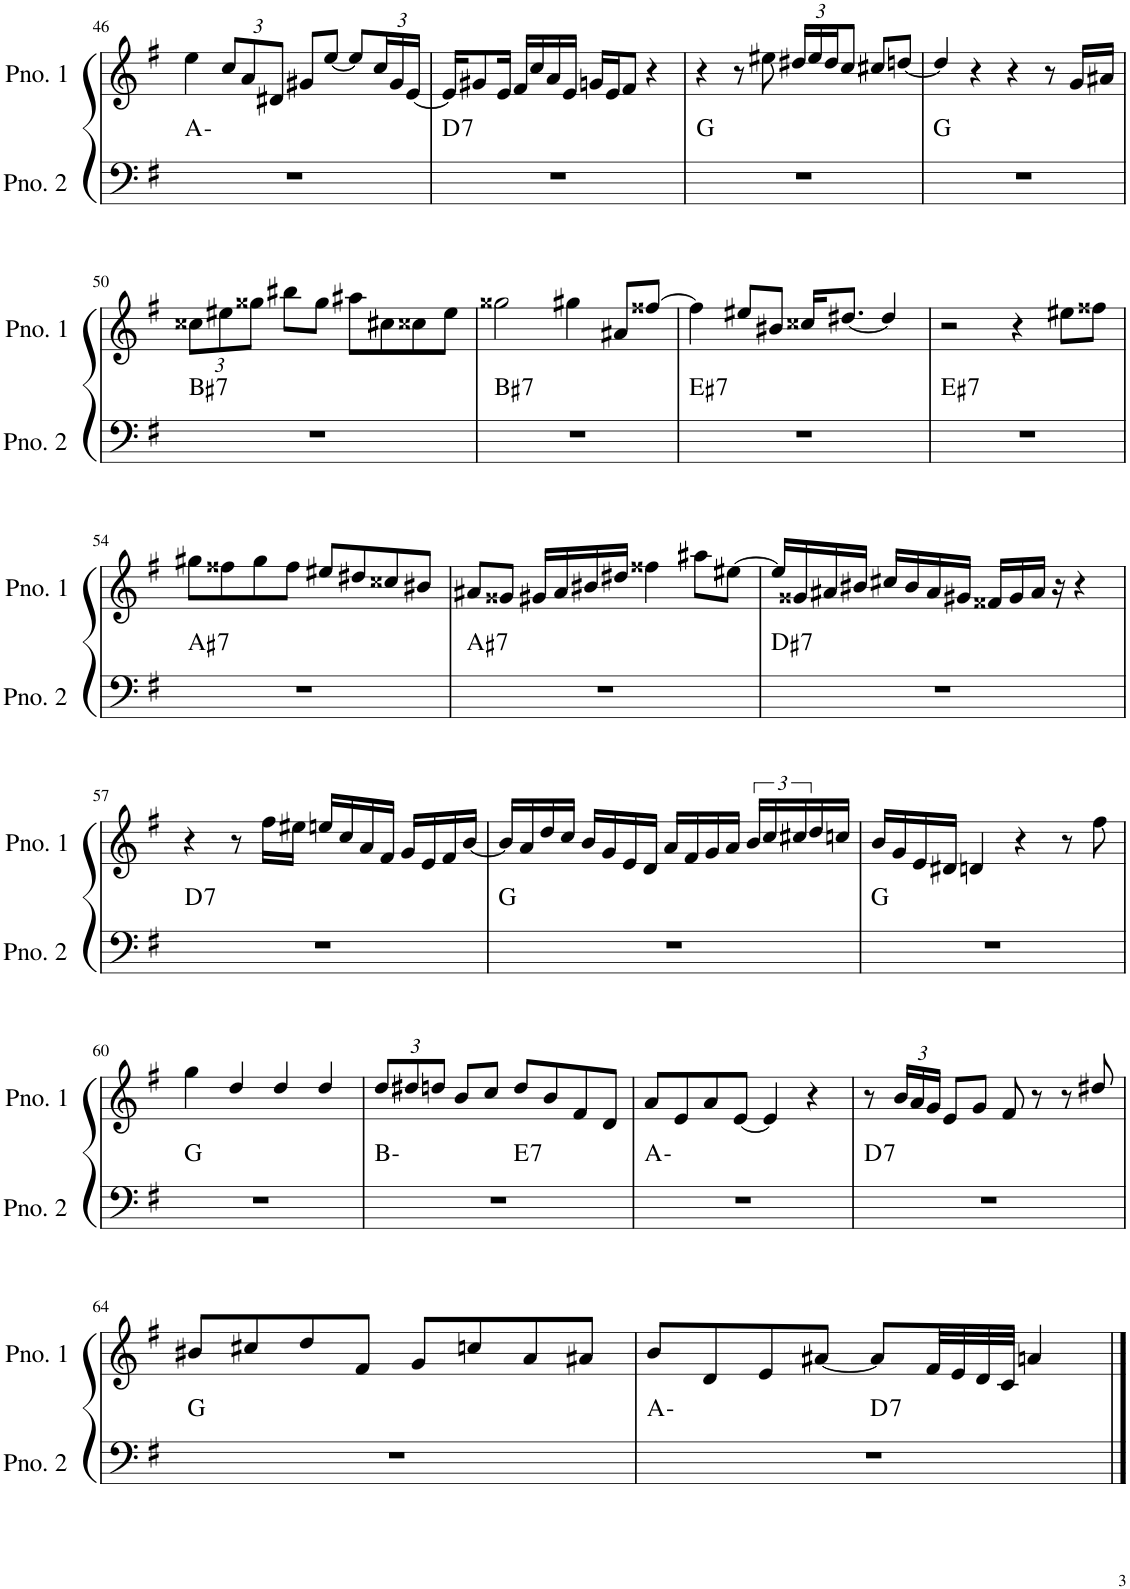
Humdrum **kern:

**kern	**harte	**kern
*part2	*part2	*part1
*staff2	*	*staff1
*I"ピアノ 2	*	*I"ピアノ 1
!!LO:PB:g=z
*clefF4	*	*clefG2
*k[f#]	*	*k[f#]
*M4/4	*	*M4/4
=46	=46	=46
1r	A:min	4ee\
*	*	*Xbrackettup
.	.	12cc/L
.	.	12a/
.	.	12d#X/J
.	.	8g#X/L
.	.	[8ee/J
.	.	8ee/L]
.	.	24cc/L
.	.	24g#/
.	.	[24e/JJ
=47	=47	=47
!	!LO:H:kt=7	!
1r	D:7	16e/KL]
.	.	8g#X/
.	.	16e/Jk
.	.	16f#/LL
.	.	16cc/
.	.	16a/
.	.	16e/JJ
.	.	16gn/LL
.	.	16e/J
.	.	8f#/J
.	.	4r
=48	=48	=48
1r	G:maj	4r
.	.	8r
.	.	8ee#X\
.	.	24dd#X/LL
.	.	24ee#/
.	.	24dd#/J
.	.	8cc/J
.	.	8cc#X/L
.	.	[8ddn/J
=49	=49	=49
1r	G:maj	4dd/]
.	.	4r
.	.	4r
.	.	8r
.	.	16g/LL
.	.	16a#X/JJ
!!LO:LB:g=z
=50	=50	=50
!	!LO:H:kt=7	!
1r	B#:7	12cc##X\L
.	.	12ee#X\
.	.	12gg##X\J
.	.	8bb#X\L
.	.	8gg##\J
.	.	8aa#X\L
.	.	8cc#X\
.	.	8cc##X\
.	.	8ee#\J
=51	=51	=51
!	!LO:H:kt=7	!
1r	B#:7	2gg##X\
.	.	4gg#X\
.	.	8a#X/L
.	.	[8ff##X/J
=52	=52	=52
!	!LO:H:kt=7	!
1r	E#:7	4ff##\]
.	.	8ee#X/L
.	.	8b#X/J
.	.	16cc##X/KL
.	.	[8.dd#X/J
.	.	4dd#/]
=53	=53	=53
!	!LO:H:kt=7	!
1r	E#:7	2r
.	.	4r
.	.	8ee#X\L
.	.	8ff##X\J
!!LO:LB:g=z
=54	=54	=54
!	!LO:H:kt=7	!
1r	A#:7	8gg#X\L
.	.	8ff##X\
.	.	8gg#\
.	.	8ff##\J
.	.	8ee#X/L
.	.	8dd#X/
.	.	8cc##X/
.	.	8b#X/J
=55	=55	=55
!	!LO:H:kt=7	!
1r	A#:7	8a#X/L
.	.	8g##X/J
.	.	16g#X/LL
.	.	16a#/
.	.	16b#X/
.	.	16dd#X/JJ
.	.	4ff##X\
.	.	8aa#X\L
.	.	[8ee#X\J
=56	=56	=56
!	!LO:H:kt=7	!
1r	D#:7	16ee#/LL]
.	.	16g##X/
.	.	16a#X/
.	.	16b#X/JJ
.	.	16cc#X/LL
.	.	16b#/
.	.	16a#/
.	.	16g#X/JJ
.	.	16f##X/LL
.	.	16g#/
.	.	16a#/JJ
.	.	16r
.	.	4r
!!LO:LB:g=z
=57	=57	=57
!	!LO:H:kt=7	!
1r	D:7	4r
.	.	8r
.	.	16ff#\LL
.	.	16ee#X\JJ
.	.	16een/LL
.	.	16cc/
.	.	16a/
.	.	16f#/JJ
.	.	16g/LL
.	.	16e/
.	.	16f#/
.	.	[16b/JJ
=58	=58	=58
1r	G:maj	16b/LL]
.	.	16a/
.	.	16dd/
.	.	16cc/JJ
.	.	16b/LL
.	.	16g/
.	.	16e/
.	.	16d/JJ
.	.	16a/LL
.	.	16f#/
.	.	16g/
.	.	16a/JJ
*	*	*brackettup
.	.	24b/LL
.	.	24cc/
.	.	24cc#X/
.	.	16dd/
.	.	16ccn/JJ
=59	=59	=59
1r	G:maj	16b/LL
.	.	16g/
.	.	16e/
.	.	16d#X/JJ
.	.	4dn/
.	.	4r
.	.	8r
.	.	8ff#\
!!LO:LB:g=z
=60	=60	=60
1r	G:maj	4gg\
.	.	4dd/
.	.	4dd/
.	.	4dd/
=61	=61	=61
*	*	*Xbrackettup
*^	*	*
1r	2ryy	B:min	12dd/L
.	.	.	12dd#X/
.	.	.	12ddn/J
.	.	.	8b/L
.	.	.	8cc/J
!	!	!LO:H:kt=7	!
.	2ryy	E:7	8dd/L
.	.	.	8b/
.	.	.	8f#/
.	.	.	8d/J
*v	*v	*	*
=62	=62	=62
1r	A:min	8a/L
.	.	8e/
.	.	8a/
.	.	[8e/J
.	.	4e/]
.	.	4r
=63	=63	=63
!	!LO:H:kt=7	!
1r	D:7	8r
.	.	24b/LL
.	.	24a/
.	.	24g/JJ
.	.	8e/L
.	.	8g/J
.	.	8f#/
.	.	8r
.	.	8r
.	.	8dd#X/
!!LO:LB:g=z
=64	=64	=64
1r	G:maj	8b#X/L
.	.	8cc#X/
.	.	8dd/
.	.	8f#/J
.	.	8g/L
.	.	8ccn/
.	.	8a/
.	.	8a#X/J
=65	=65	=65
*^	*	*
1r	2ryy	A:min	8b/L
.	.	.	8d/
.	.	.	8e/
.	.	.	[8a#X/J
!	!	!LO:H:kt=7	!
.	2ryy	D:7	8a#/L]
.	.	.	32f#/LL
.	.	.	32e/
.	.	.	32d/
.	.	.	32c/JJJ
.	.	.	4an/
*v	*v	*	*
==	==	==
*-	*-	*-
